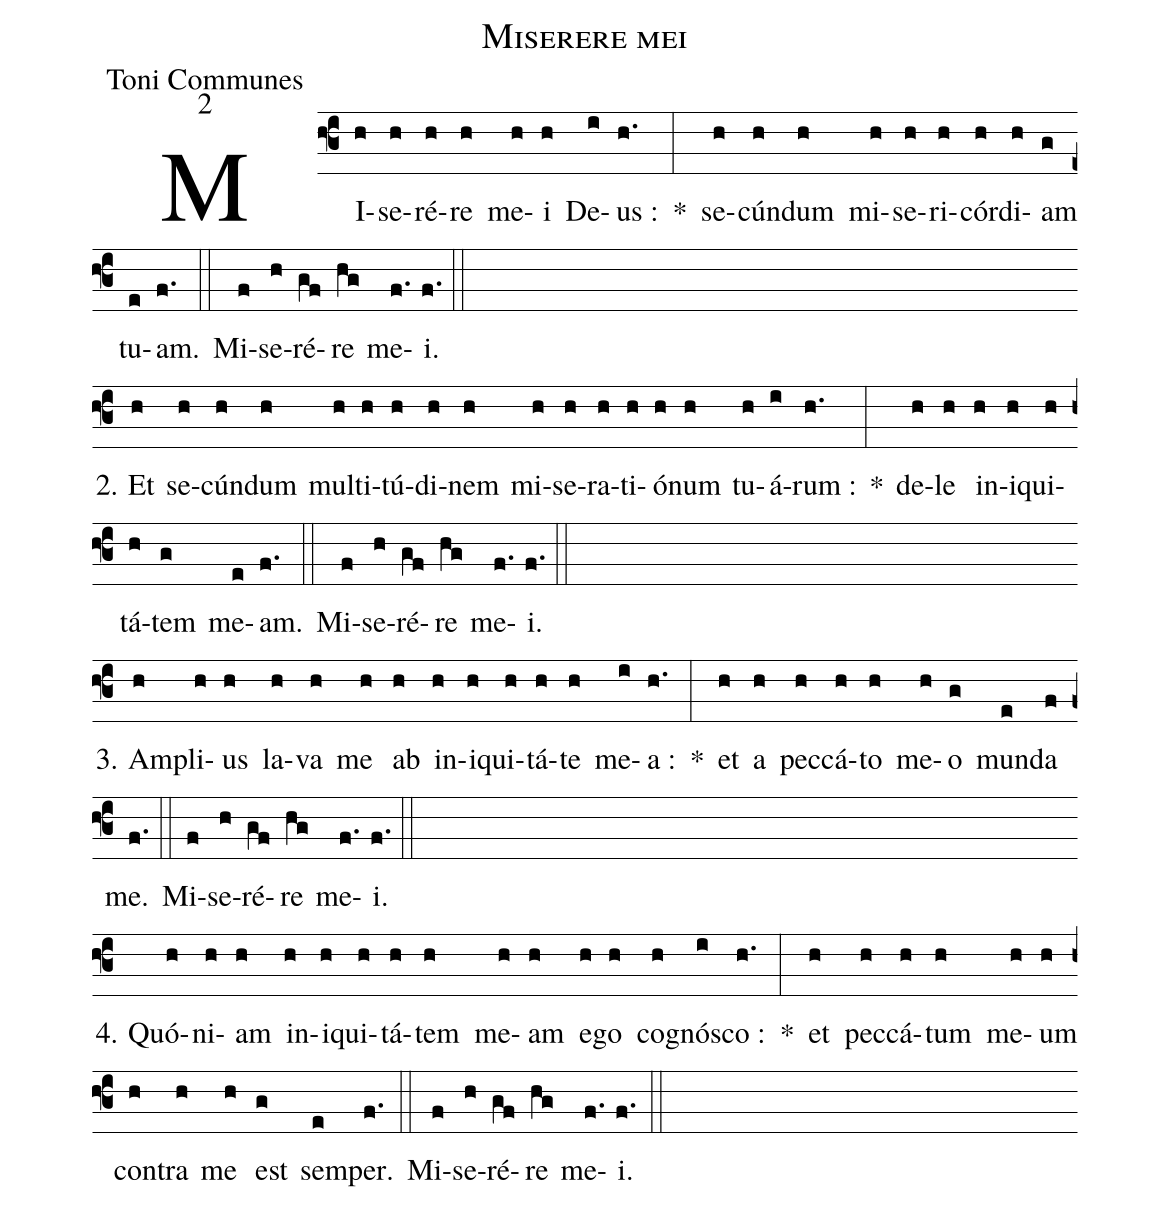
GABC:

name:Miserere mei;
office-part:Toni Communes;
mode:2;
%%
(f3) MI(h)se(h)ré(h)re(h) me(h)i(h) De(i)us :(h.) *(:) se(h)cún(h)dum(h) mi(h)se(h)ri(h)cór(h)di(h)am(g) tu(e)am.(f.) (::) Mi(f)se(h)ré(gf)re(hg) me(f.)i.(f.) (::) (Z-)
2. Et(h) se(h)cún(h)dum(h) mul(h)ti(h)tú(h)di(h)nem(h) mi(h)se(h)ra(h)ti(h)ó(h)num(h) tu(h)á(i)rum :(h.) *(:) de(h)le(h) in(h)i(h)qui(h)tá(h)tem(g) me(e)am.(f.) (::) Mi(f)se(h)ré(gf)re(hg) me(f.)i.(f.) (::) (Z-)
3. Am(h)pli(h)us(h) la(h)va(h) me(h) ab(h) in(h)i(h)qui(h)tá(h)te(h) me(i)a :(h.) *(:) et(h) a(h) pec(h)cá(h)to(h) me(h)o(g) mun(e)da(f) me.(f.) (::) Mi(f)se(h)ré(gf)re(hg) me(f.)i.(f.) (::) (Z-)
4. Quó(h)ni(h)am(h) in(h)i(h)qui(h)tá(h)tem(h) me(h)am(h) e(h)go(h) co(h)gnó(i)sco :(h.) *(:) et(h) pec(h)cá(h)tum(h) me(h)um(h) con(h)tra(h) me(h) est(g) sem(e)per.(f.) (::) Mi(f)se(h)ré(gf)re(hg) me(f.)i.(f.) (::)
